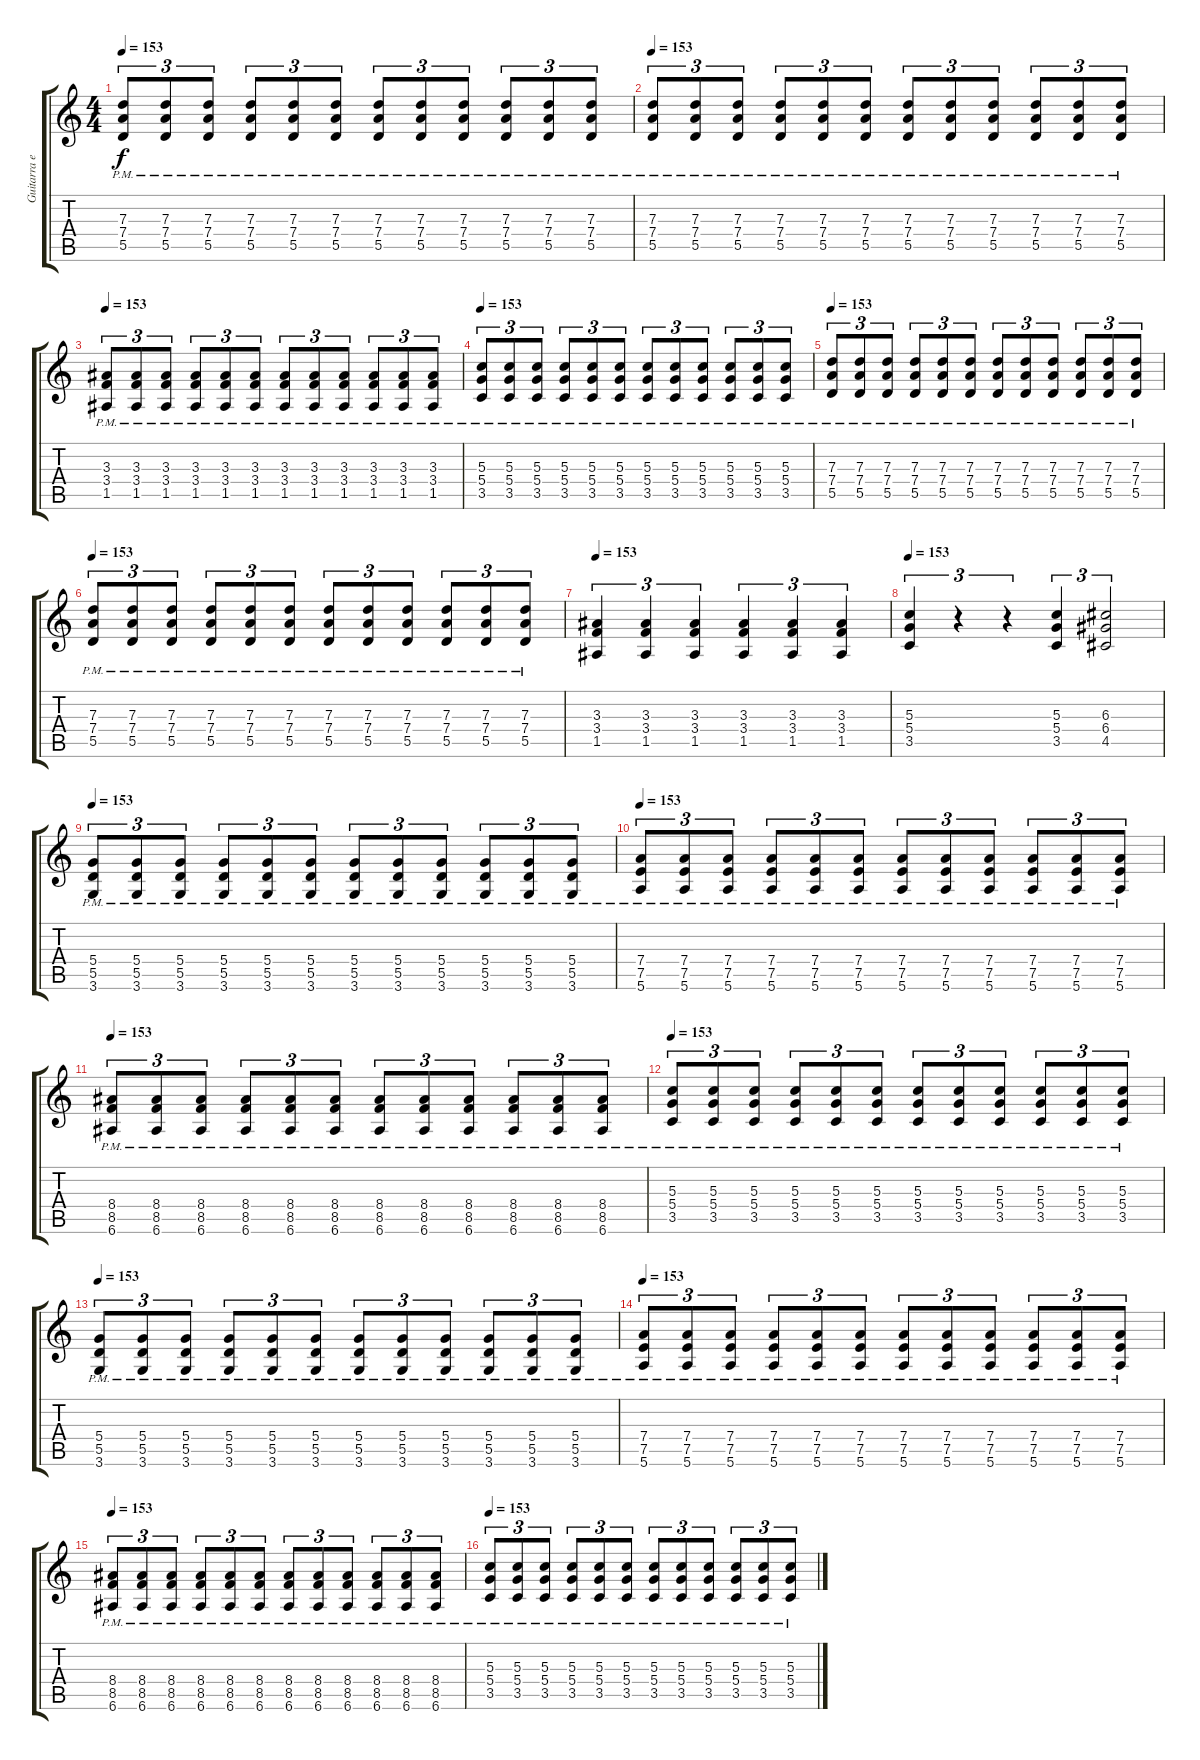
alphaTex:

\track ("Guitarra eléctrica 1" "Guitarra e") {instrument distortionguitar}
\staff {score tabs}
\tuning (E4 B3 G3 D3 A2 E2) {hide}
\ts (4 4)
\tempo 153
\clef g2
\ks c
(7.3{pm} 7.4{pm} 5.5{pm}).8{tu (3 2) dy f volume 13} (7.3{pm} 7.4{pm} 5.5{pm}).8{tu (3 2)} (7.3{pm} 7.4{pm} 5.5{pm}).8{tu (3 2)} (7.3{pm} 7.4{pm} 5.5{pm}).8{tu (3 2)} (7.3{pm} 7.4{pm} 5.5{pm}).8{tu (3 2)} (7.3{pm} 7.4{pm} 5.5{pm}).8{tu (3 2)} (7.3{pm} 7.4{pm} 5.5{pm}).8{tu (3 2)} (7.3{pm} 7.4{pm} 5.5{pm}).8{tu (3 2)} (7.3{pm} 7.4{pm} 5.5{pm}).8{tu (3 2)} (7.3{pm} 7.4{pm} 5.5{pm}).8{tu (3 2)} (7.3{pm} 7.4{pm} 5.5{pm}).8{tu (3 2)} (7.3{pm} 7.4{pm} 5.5{pm}).8{tu (3 2)} |
\tempo 153
(7.3{pm} 7.4{pm} 5.5{pm}).8{tu (3 2) volume 13} (7.3{pm} 7.4{pm} 5.5{pm}).8{tu (3 2)} (7.3{pm} 7.4{pm} 5.5{pm}).8{tu (3 2)} (7.3{pm} 7.4{pm} 5.5{pm}).8{tu (3 2)} (7.3{pm} 7.4{pm} 5.5{pm}).8{tu (3 2)} (7.3{pm} 7.4{pm} 5.5{pm}).8{tu (3 2)} (7.3{pm} 7.4{pm} 5.5{pm}).8{tu (3 2)} (7.3{pm} 7.4{pm} 5.5{pm}).8{tu (3 2)} (7.3{pm} 7.4{pm} 5.5{pm}).8{tu (3 2)} (7.3{pm} 7.4{pm} 5.5{pm}).8{tu (3 2)} (7.3{pm} 7.4{pm} 5.5{pm}).8{tu (3 2)} (7.3{pm} 7.4{pm} 5.5{pm}).8{tu (3 2)} |
\tempo 153
(3.3{pm} 3.4{pm} 1.5{pm}).8{tu (3 2)} (3.3{pm} 3.4{pm} 1.5{pm}).8{tu (3 2)} (3.3{pm} 3.4{pm} 1.5{pm}).8{tu (3 2)} (3.3{pm} 3.4{pm} 1.5{pm}).8{tu (3 2)} (3.3{pm} 3.4{pm} 1.5{pm}).8{tu (3 2)} (3.3{pm} 3.4{pm} 1.5{pm}).8{tu (3 2)} (3.3{pm} 3.4{pm} 1.5{pm}).8{tu (3 2)} (3.3{pm} 3.4{pm} 1.5{pm}).8{tu (3 2)} (3.3{pm} 3.4{pm} 1.5{pm}).8{tu (3 2)} (3.3{pm} 3.4{pm} 1.5{pm}).8{tu (3 2)} (3.3{pm} 3.4{pm} 1.5{pm}).8{tu (3 2)} (3.3{pm} 3.4{pm} 1.5{pm}).8{tu (3 2)} |
\tempo 153
(5.3{pm} 5.4{pm} 3.5{pm}).8{tu (3 2)} (5.3{pm} 5.4{pm} 3.5{pm}).8{tu (3 2)} (5.3{pm} 5.4{pm} 3.5{pm}).8{tu (3 2)} (5.3{pm} 5.4{pm} 3.5{pm}).8{tu (3 2)} (5.3{pm} 5.4{pm} 3.5{pm}).8{tu (3 2)} (5.3{pm} 5.4{pm} 3.5{pm}).8{tu (3 2)} (5.3{pm} 5.4{pm} 3.5{pm}).8{tu (3 2)} (5.3{pm} 5.4{pm} 3.5{pm}).8{tu (3 2)} (5.3{pm} 5.4{pm} 3.5{pm}).8{tu (3 2)} (5.3{pm} 5.4{pm} 3.5{pm}).8{tu (3 2)} (5.3{pm} 5.4{pm} 3.5{pm}).8{tu (3 2)} (5.3{pm} 5.4{pm} 3.5{pm}).8{tu (3 2)} |
\tempo 153
(7.3{pm} 7.4{pm} 5.5{pm}).8{tu (3 2) volume 13} (7.3{pm} 7.4{pm} 5.5{pm}).8{tu (3 2)} (7.3{pm} 7.4{pm} 5.5{pm}).8{tu (3 2)} (7.3{pm} 7.4{pm} 5.5{pm}).8{tu (3 2)} (7.3{pm} 7.4{pm} 5.5{pm}).8{tu (3 2)} (7.3{pm} 7.4{pm} 5.5{pm}).8{tu (3 2)} (7.3{pm} 7.4{pm} 5.5{pm}).8{tu (3 2)} (7.3{pm} 7.4{pm} 5.5{pm}).8{tu (3 2)} (7.3{pm} 7.4{pm} 5.5{pm}).8{tu (3 2)} (7.3{pm} 7.4{pm} 5.5{pm}).8{tu (3 2)} (7.3{pm} 7.4{pm} 5.5{pm}).8{tu (3 2)} (7.3{pm} 7.4{pm} 5.5{pm}).8{tu (3 2)} |
\tempo 153
(7.3{pm} 7.4{pm} 5.5{pm}).8{tu (3 2) volume 13} (7.3{pm} 7.4{pm} 5.5{pm}).8{tu (3 2)} (7.3{pm} 7.4{pm} 5.5{pm}).8{tu (3 2)} (7.3{pm} 7.4{pm} 5.5{pm}).8{tu (3 2)} (7.3{pm} 7.4{pm} 5.5{pm}).8{tu (3 2)} (7.3{pm} 7.4{pm} 5.5{pm}).8{tu (3 2)} (7.3{pm} 7.4{pm} 5.5{pm}).8{tu (3 2)} (7.3{pm} 7.4{pm} 5.5{pm}).8{tu (3 2)} (7.3{pm} 7.4{pm} 5.5{pm}).8{tu (3 2)} (7.3{pm} 7.4{pm} 5.5{pm}).8{tu (3 2)} (7.3{pm} 7.4{pm} 5.5{pm}).8{tu (3 2)} (7.3{pm} 7.4{pm} 5.5{pm}).8{tu (3 2)} |
\tempo 153
(3.3 3.4 1.5).4{tu (3 2)} (3.3 3.4 1.5).4{tu (3 2)} (3.3 3.4 1.5).4{tu (3 2)} (3.3 3.4 1.5).4{tu (3 2)} (3.3 3.4 1.5).4{tu (3 2)} (3.3 3.4 1.5).4{tu (3 2)} |
\tempo 153
(5.3 5.4 3.5).4{tu (3 2)} r.4{tu (3 2)} r.4{tu (3 2)} (5.3 5.4 3.5).4{tu (3 2)} (6.3 6.4 4.5).2{tu (3 2)} |
\tempo 153
(5.4{pm} 5.5{pm} 3.6{pm}).8{tu (3 2)} (5.4{pm} 5.5{pm} 3.6{pm}).8{tu (3 2)} (5.4{pm} 5.5{pm} 3.6{pm}).8{tu (3 2)} (5.4{pm} 5.5{pm} 3.6{pm}).8{tu (3 2)} (5.4{pm} 5.5{pm} 3.6{pm}).8{tu (3 2)} (5.4{pm} 5.5{pm} 3.6{pm}).8{tu (3 2)} (5.4{pm} 5.5{pm} 3.6{pm}).8{tu (3 2)} (5.4{pm} 5.5{pm} 3.6{pm}).8{tu (3 2)} (5.4{pm} 5.5{pm} 3.6{pm}).8{tu (3 2)} (5.4{pm} 5.5{pm} 3.6{pm}).8{tu (3 2)} (5.4{pm} 5.5{pm} 3.6{pm}).8{tu (3 2)} (5.4{pm} 5.5{pm} 3.6{pm}).8{tu (3 2)} |
\tempo 153
(7.4{pm} 7.5{pm} 5.6{pm}).8{tu (3 2)} (7.4{pm} 7.5{pm} 5.6{pm}).8{tu (3 2)} (7.4{pm} 7.5{pm} 5.6{pm}).8{tu (3 2)} (7.4{pm} 7.5{pm} 5.6{pm}).8{tu (3 2)} (7.4{pm} 7.5{pm} 5.6{pm}).8{tu (3 2)} (7.4{pm} 7.5{pm} 5.6{pm}).8{tu (3 2)} (7.4{pm} 7.5{pm} 5.6{pm}).8{tu (3 2)} (7.4{pm} 7.5{pm} 5.6{pm}).8{tu (3 2)} (7.4{pm} 7.5{pm} 5.6{pm}).8{tu (3 2)} (7.4{pm} 7.5{pm} 5.6{pm}).8{tu (3 2)} (7.4{pm} 7.5{pm} 5.6{pm}).8{tu (3 2)} (7.4{pm} 7.5{pm} 5.6{pm}).8{tu (3 2)} |
\tempo 153
(8.4{pm} 8.5{pm} 6.6{pm}).8{tu (3 2)} (8.4{pm} 8.5{pm} 6.6{pm}).8{tu (3 2)} (8.4{pm} 8.5{pm} 6.6{pm}).8{tu (3 2)} (8.4{pm} 8.5{pm} 6.6{pm}).8{tu (3 2)} (8.4{pm} 8.5{pm} 6.6{pm}).8{tu (3 2)} (8.4{pm} 8.5{pm} 6.6{pm}).8{tu (3 2)} (8.4{pm} 8.5{pm} 6.6{pm}).8{tu (3 2)} (8.4{pm} 8.5{pm} 6.6{pm}).8{tu (3 2)} (8.4{pm} 8.5{pm} 6.6{pm}).8{tu (3 2)} (8.4{pm} 8.5{pm} 6.6{pm}).8{tu (3 2)} (8.4{pm} 8.5{pm} 6.6{pm}).8{tu (3 2)} (8.4{pm} 8.5{pm} 6.6{pm}).8{tu (3 2)} |
\tempo 153
(5.3{pm} 5.4{pm} 3.5{pm}).8{tu (3 2)} (5.3{pm} 5.4{pm} 3.5{pm}).8{tu (3 2)} (5.3{pm} 5.4{pm} 3.5{pm}).8{tu (3 2)} (5.3{pm} 5.4{pm} 3.5{pm}).8{tu (3 2)} (5.3{pm} 5.4{pm} 3.5{pm}).8{tu (3 2)} (5.3{pm} 5.4{pm} 3.5{pm}).8{tu (3 2)} (5.3{pm} 5.4{pm} 3.5{pm}).8{tu (3 2)} (5.3{pm} 5.4{pm} 3.5{pm}).8{tu (3 2)} (5.3{pm} 5.4{pm} 3.5{pm}).8{tu (3 2)} (5.3{pm} 5.4{pm} 3.5{pm}).8{tu (3 2)} (5.3{pm} 5.4{pm} 3.5{pm}).8{tu (3 2)} (5.3{pm} 5.4{pm} 3.5{pm}).8{tu (3 2)} |
\tempo 153
(5.4{pm} 5.5{pm} 3.6{pm}).8{tu (3 2)} (5.4{pm} 5.5{pm} 3.6{pm}).8{tu (3 2)} (5.4{pm} 5.5{pm} 3.6{pm}).8{tu (3 2)} (5.4{pm} 5.5{pm} 3.6{pm}).8{tu (3 2)} (5.4{pm} 5.5{pm} 3.6{pm}).8{tu (3 2)} (5.4{pm} 5.5{pm} 3.6{pm}).8{tu (3 2)} (5.4{pm} 5.5{pm} 3.6{pm}).8{tu (3 2)} (5.4{pm} 5.5{pm} 3.6{pm}).8{tu (3 2)} (5.4{pm} 5.5{pm} 3.6{pm}).8{tu (3 2)} (5.4{pm} 5.5{pm} 3.6{pm}).8{tu (3 2)} (5.4{pm} 5.5{pm} 3.6{pm}).8{tu (3 2)} (5.4{pm} 5.5{pm} 3.6{pm}).8{tu (3 2)} |
\tempo 153
(7.4{pm} 7.5{pm} 5.6{pm}).8{tu (3 2)} (7.4{pm} 7.5{pm} 5.6{pm}).8{tu (3 2)} (7.4{pm} 7.5{pm} 5.6{pm}).8{tu (3 2)} (7.4{pm} 7.5{pm} 5.6{pm}).8{tu (3 2)} (7.4{pm} 7.5{pm} 5.6{pm}).8{tu (3 2)} (7.4{pm} 7.5{pm} 5.6{pm}).8{tu (3 2)} (7.4{pm} 7.5{pm} 5.6{pm}).8{tu (3 2)} (7.4{pm} 7.5{pm} 5.6{pm}).8{tu (3 2)} (7.4{pm} 7.5{pm} 5.6{pm}).8{tu (3 2)} (7.4{pm} 7.5{pm} 5.6{pm}).8{tu (3 2)} (7.4{pm} 7.5{pm} 5.6{pm}).8{tu (3 2)} (7.4{pm} 7.5{pm} 5.6{pm}).8{tu (3 2)} |
\tempo 153
(8.4{pm} 8.5{pm} 6.6{pm}).8{tu (3 2)} (8.4{pm} 8.5{pm} 6.6{pm}).8{tu (3 2)} (8.4{pm} 8.5{pm} 6.6{pm}).8{tu (3 2)} (8.4{pm} 8.5{pm} 6.6{pm}).8{tu (3 2)} (8.4{pm} 8.5{pm} 6.6{pm}).8{tu (3 2)} (8.4{pm} 8.5{pm} 6.6{pm}).8{tu (3 2)} (8.4{pm} 8.5{pm} 6.6{pm}).8{tu (3 2)} (8.4{pm} 8.5{pm} 6.6{pm}).8{tu (3 2)} (8.4{pm} 8.5{pm} 6.6{pm}).8{tu (3 2)} (8.4{pm} 8.5{pm} 6.6{pm}).8{tu (3 2)} (8.4{pm} 8.5{pm} 6.6{pm}).8{tu (3 2)} (8.4{pm} 8.5{pm} 6.6{pm}).8{tu (3 2)} |
\tempo 153
(5.3{pm} 5.4{pm} 3.5{pm}).8{tu (3 2)} (5.3{pm} 5.4{pm} 3.5{pm}).8{tu (3 2)} (5.3{pm} 5.4{pm} 3.5{pm}).8{tu (3 2)} (5.3{pm} 5.4{pm} 3.5{pm}).8{tu (3 2)} (5.3{pm} 5.4{pm} 3.5{pm}).8{tu (3 2)} (5.3{pm} 5.4{pm} 3.5{pm}).8{tu (3 2)} (5.3{pm} 5.4{pm} 3.5{pm}).8{tu (3 2)} (5.3{pm} 5.4{pm} 3.5{pm}).8{tu (3 2)} (5.3{pm} 5.4{pm} 3.5{pm}).8{tu (3 2)} (5.3{pm} 5.4{pm} 3.5{pm}).8{tu (3 2)} (5.3{pm} 5.4{pm} 3.5{pm}).8{tu (3 2)} (5.3{pm} 5.4{pm} 3.5{pm}).8{tu (3 2)}
